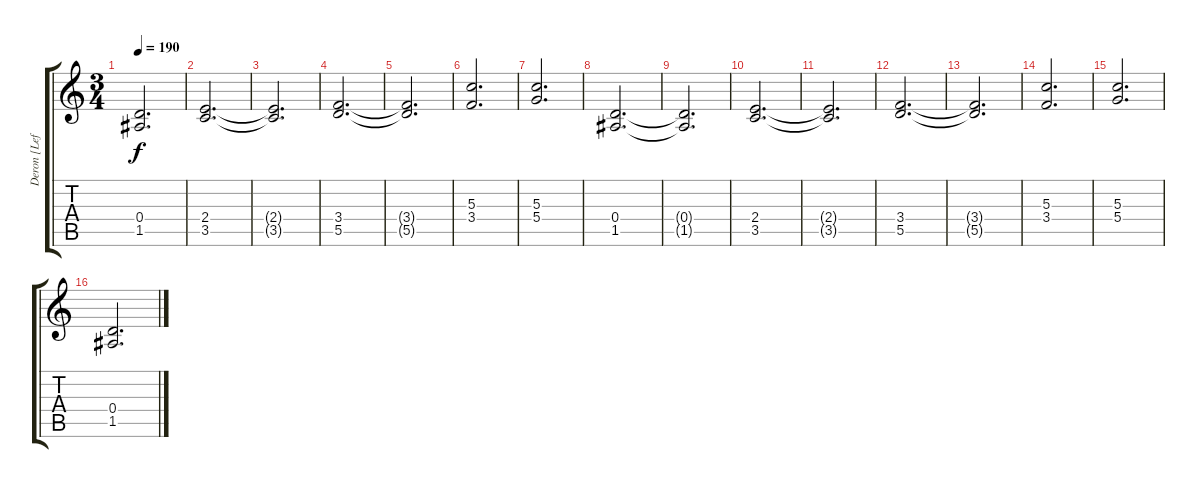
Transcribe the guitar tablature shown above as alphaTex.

\track ("Deron [Left]" "Deron [Lef") {instrument distortionguitar}
\staff {score tabs}
\tuning (E4 B3 G3 D3 A2 E2) {hide}
\ts (3 4)
\tempo 190
\clef g2
\ks c
(0.4{t} 1.5{t}).2{d dy f} |
(2.4 3.5).2{d} |
(2.4{t} 3.5{t}).2{d} |
(3.4 5.5).2{d} |
(3.4{t} 5.5{t}).2{d} |
(5.3 3.4).2{d} |
(5.3 5.4).2{d} |
(0.4 1.5).2{d} |
(0.4{t} 1.5{t}).2{d} |
(2.4 3.5).2{d} |
(2.4{t} 3.5{t}).2{d} |
(3.4 5.5).2{d} |
(3.4{t} 5.5{t}).2{d} |
(5.3 3.4).2{d} |
(5.3 5.4).2{d} |
(0.4 1.5).2{d}
